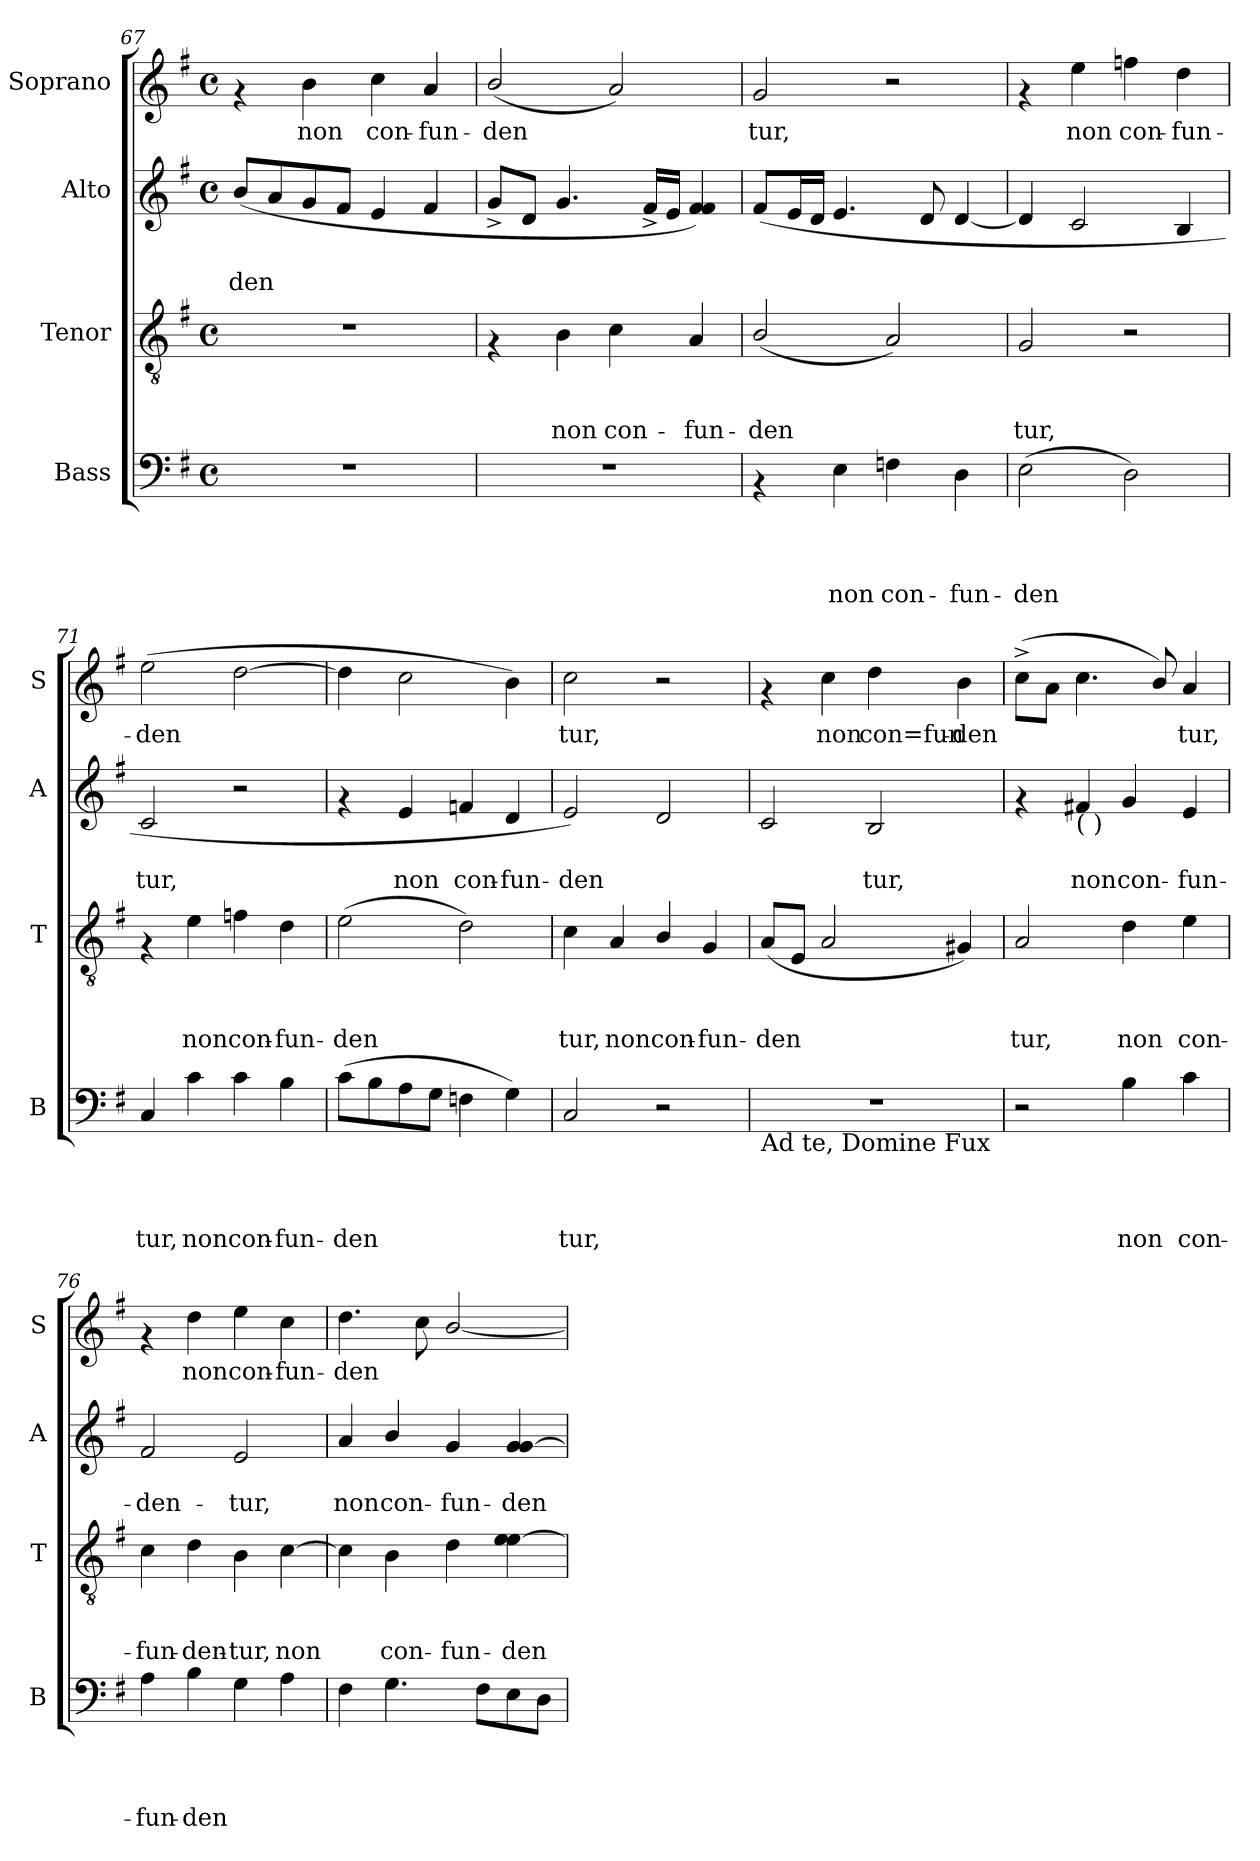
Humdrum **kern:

**kern	**text	**text	**text	**text	**kern	**text	**text	**text	**kern	**text	**text	**kern	**text
*part4	*part4	*part4	*part4	*part4	*part3	*part3	*part3	*part3	*part2	*part2	*part2	*part1	*part1
*staff4	*staff4	*staff4	*staff4	*staff4	*staff3	*staff3	*staff3	*staff3	*staff2	*staff2	*staff2	*staff1	*staff1
*I"Bass	*	*	*	*	*I"Tenor	*	*	*	*I"Alto	*	*	*I"Soprano	*
*I'B	*	*	*	*	*I'T	*	*	*	*I'A	*	*	*I'S	*
*clefF4	*	*	*	*	*clefGv2	*	*	*	*clefG2	*	*	*clefG2	*
*k[f#]	*	*	*	*	*k[f#]	*	*	*	*k[f#]	*	*	*k[f#]	*
*G:	*	*	*	*	*G:	*	*	*	*G:	*	*	*G:	*
*M4/4	*	*	*	*	*M4/4	*	*	*	*M4/4	*	*	*M4/4	*
*met(c)	*	*	*	*	*met(c)	*	*	*	*met(c)	*	*	*met(c)	*
=67	=67	=67	=67	=67	=67	=67	=67	=67	=67	=67	=67	=67	=67
!	!	!	!	!	!	!	!	!	!	!	!LO:LY:b	!	!
1r	.	.	.	.	1r	.	.	.	(<8b/L	.	-den	4rf	.
.	.	.	.	.	.	.	.	.	8a/	.	.	.	.
!	!	!	!	!	!	!	!	!	!	!	!	!	!LO:LY:b
.	.	.	.	.	.	.	.	.	8g/	.	.	4b\	non
.	.	.	.	.	.	.	.	.	8f#/J	.	.	.	.
!	!	!	!	!	!	!	!	!	!	!	!	!	!LO:LY:b
.	.	.	.	.	.	.	.	.	4e/	.	.	4cc\	con-
!	!	!	!	!	!	!	!	!	!	!	!	!	!LO:LY:b
.	.	.	.	.	.	.	.	.	4f#/	.	.	4a/	-fun-
=68	=68	=68	=68	=68	=68	=68	=68	=68	=68	=68	=68	=68	=68
!	!	!	!	!	!	!	!	!	!	!	!	!	!LO:LY:b
1r	.	.	.	.	4rF	.	.	.	8g^</L	.	.	(<2b/	-den
.	.	.	.	.	.	.	.	.	8d/J	.	.	.	.
!	!	!	!	!	!	!	!	!LO:LY:b	!	!	!	!	!
.	.	.	.	.	4B\	.	.	non	4.g/	.	.	.	.
!	!	!	!	!	!	!	!	!LO:LY:b	!	!	!	!	!
.	.	.	.	.	4c\	.	.	con-	.	.	.	2a/)	.
.	.	.	.	.	.	.	.	.	16f#^</LL	.	.	.	.
.	.	.	.	.	.	.	.	.	16e/JJ	.	.	.	.
!	!	!	!	!	!	!	!	!LO:LY:b	!	!	!	!	!
.	.	.	.	.	4A/	.	.	-fun-	4f#/ 4f#/)	.	.	.	.
!!LO:PB:g=z
=69	=69	=69	=69	=69	=69	=69	=69	=69	=69	=69	=69	=69	=69
!	!	!	!	!	!	!	!	!LO:LY:b	!	!	!	!	!LO:LY:b
4rAA	.	.	.	.	(<2B/	.	.	-den	(<8f#/L	.	.	2g/	tur,
.	.	.	.	.	.	.	.	.	16e/L	.	.	.	.
.	.	.	.	.	.	.	.	.	16d/JJ	.	.	.	.
!	!	!	!	!LO:LY:b	!	!	!	!	!	!	!	!	!
4E\	.	.	.	non	.	.	.	.	4.e/	.	.	.	.
!	!	!	!	!LO:LY:b	!	!	!	!	!	!	!	!	!
4Fn\	.	.	.	con-	2A/)	.	.	.	.	.	.	2r	.
.	.	.	.	.	.	.	.	.	8d/	.	.	.	.
!	!	!	!	!LO:LY:b	!	!	!	!	!	!	!	!	!
4D\	.	.	.	-fun-	.	.	.	.	[<4d/	.	.	.	.
=70	=70	=70	=70	=70	=70	=70	=70	=70	=70	=70	=70	=70	=70
!	!	!	!	!LO:LY:b	!	!	!	!LO:LY:b	!	!	!	!	!
(>2E\	.	.	.	-den	2G/	.	.	tur,	4d/]	.	.	4rf	.
!	!	!	!	!	!	!	!	!	!	!	!	!	!LO:LY:b
.	.	.	.	.	.	.	.	.	2c/	.	.	4ee\	non
!	!	!	!	!	!	!	!	!	!	!	!	!	!LO:LY:b
2D\)	.	.	.	.	2r	.	.	.	.	.	.	4ffn\	con-
!	!	!	!	!	!	!	!	!	!	!	!	!	!LO:LY:b
.	.	.	.	.	.	.	.	.	4B/	.	.	4dd\	-fun-
=71	=71	=71	=71	=71	=71	=71	=71	=71	=71	=71	=71	=71	=71
!	!	!	!	!LO:LY:b	!	!	!	!	!	!	!LO:LY:b	!	!LO:LY:b
4C/	.	.	.	tur,	4rF	.	.	.	2c/	.	tur,	(>2ee\	-den
!	!	!	!	!LO:LY:b	!	!	!	!LO:LY:b	!	!	!	!	!
4c\	.	.	.	non	4e\	.	.	non	.	.	.	.	.
!	!	!	!	!LO:LY:b	!	!	!	!LO:LY:b	!	!	!	!	!
4c\	.	.	.	con-	4fn\	.	.	con-	2r	.	.	[>2dd\	.
!	!	!	!	!LO:LY:b	!	!	!	!LO:LY:b	!	!	!	!	!
4B\	.	.	.	-fun-	4d\	.	.	-fun-	.	.	.	.	.
=72	=72	=72	=72	=72	=72	=72	=72	=72	=72	=72	=72	=72	=72
!	!	!	!	!LO:LY:b	!	!	!	!LO:LY:b	!	!	!	!	!
(>8c\L	.	.	.	-den	(>2e\	.	.	-den	4rf	.	.	4dd\]	.
8B\	.	.	.	.	.	.	.	.	.	.	.	.	.
!	!	!	!	!	!	!	!	!	!	!	!LO:LY:b	!	!
8A\	.	.	.	.	.	.	.	.	4e/	.	non	2cc\	.
8G\J	.	.	.	.	.	.	.	.	.	.	.	.	.
!	!	!	!	!	!	!	!	!	!	!	!LO:LY:b	!	!
4Fn\	.	.	.	.	2d\)	.	.	.	4fn/	.	con-	.	.
!	!	!	!	!	!	!	!	!	!	!	!LO:LY:b	!	!
4G\)	.	.	.	.	.	.	.	.	4d/	.	-fun-	4b\)	.
=73	=73	=73	=73	=73	=73	=73	=73	=73	=73	=73	=73	=73	=73
!	!	!	!	!LO:LY:b	!	!	!	!LO:LY:b	!	!	!LO:LY:b	!	!LO:LY:b
2C/	.	.	.	tur,	4c\	.	.	tur,	2e/)	.	-den	2cc\	tur,
!	!	!	!	!	!	!	!	!LO:LY:b	!	!	!	!	!
.	.	.	.	.	4A/	.	.	non	.	.	.	.	.
!	!	!	!	!	!	!	!	!LO:LY:b	!	!	!	!	!
2r	.	.	.	.	4B/	.	.	con-	2d/	.	.	2r	.
!	!	!	!	!	!	!	!	!LO:LY:b	!	!	!	!	!
.	.	.	.	.	4G/	.	.	-fun-	.	.	.	.	.
!!LO:PB:g=z
=74	=74	=74	=74	=74	=74	=74	=74	=74	=74	=74	=74	=74	=74
!LO:TX:b:t=Ad te, Domine Fux	!	!	!	!	!	!	!	!	!	!	!	!	!
!	!	!	!	!	!	!	!	!LO:LY:b	!	!	!	!	!
1r	.	.	.	.	(<8A/L	.	.	-den	2c/	.	.	4rf	.
.	.	.	.	.	8E/J	.	.	.	.	.	.	.	.
!	!	!	!	!	!	!	!	!	!	!	!	!	!LO:LY:b
.	.	.	.	.	2A/	.	.	.	.	.	.	4cc\	non
!	!	!	!	!	!	!	!	!	!	!	!LO:LY:b	!	!LO:LY:b
.	.	.	.	.	.	.	.	.	2B/	.	tur,	4dd\	con=fun-
!	!	!	!	!	!	!	!	!	!	!	!	!	!LO:LY:b
.	.	.	.	.	4G#X/)	.	.	.	.	.	.	4b\	-den
=75	=75	=75	=75	=75	=75	=75	=75	=75	=75	=75	=75	=75	=75
!	!	!	!	!	!	!	!	!LO:LY:b	!	!	!	!	!
2r	.	.	.	.	2A/	.	.	tur,	4rf	.	.	(>8cc^>\L	.
.	.	.	.	.	.	.	.	.	.	.	.	8a\J	.
!	!	!	!	!	!	!	!	!	!LO:TX:b:t=( )	!	!	!	!
!	!	!	!	!	!	!	!	!	!	!	!LO:LY:b	!	!
.	.	.	.	.	.	.	.	.	4f#X/	.	non	4.cc\	.
!	!	!	!	!LO:LY:b	!	!	!	!LO:LY:b	!	!	!LO:LY:b	!	!
4B\	.	.	.	non	4d\	.	.	non	4g/	.	con-	.	.
.	.	.	.	.	.	.	.	.	.	.	.	8b/)	.
!	!	!	!	!LO:LY:b	!	!	!	!LO:LY:b	!	!	!LO:LY:b	!	!LO:LY:b
4c\	.	.	.	con-	4e\	.	.	con-	4e/	.	-fun-	4a/	tur,
=76	=76	=76	=76	=76	=76	=76	=76	=76	=76	=76	=76	=76	=76
!	!	!	!	!LO:LY:b	!	!	!	!LO:LY:b	!	!	!LO:LY:b	!	!
4A\	.	.	.	-fun-	4c\	.	.	-fun-	2f#/	.	-den-	4rf	.
!	!	!	!	!LO:LY:b	!	!	!	!LO:LY:b	!	!	!	!	!LO:LY:b
4B\	.	.	.	-den	4d\	.	.	-den-	.	.	.	4dd\	non
!	!	!	!	!	!	!	!	!LO:LY:b	!	!	!LO:LY:b	!	!LO:LY:b
4G\	.	.	.	.	4B\	.	.	-tur,	2e/	.	-tur,	4ee\	con-
!	!	!	!	!	!	!	!	!LO:LY:b	!	!	!	!	!LO:LY:b
4A\	.	.	.	.	[>4c\	.	.	non	.	.	.	4cc\	-fun-
=77	=77	=77	=77	=77	=77	=77	=77	=77	=77	=77	=77	=77	=77
!	!	!	!	!	!	!	!	!	!	!	!LO:LY:b	!	!LO:LY:b
4F#\	.	.	.	.	4c\]	.	.	.	4a/	.	non	4.dd\	-den
!	!	!	!	!	!	!	!	!LO:LY:b	!	!	!LO:LY:b	!	!
4.G\	.	.	.	.	4B\	.	.	con-	4b/	.	con-	.	.
.	.	.	.	.	.	.	.	.	.	.	.	8cc\	.
!	!	!	!	!	!	!	!	!LO:LY:b	!	!	!LO:LY:b	!	!
.	.	.	.	.	4d\	.	.	-fun-	4g/	.	-fun-	[<2b/	.
8F#\L	.	.	.	.	.	.	.	.	.	.	.	.	.
!	!	!	!	!	!	!	!	!LO:LY:b	!	!	!LO:LY:b	!	!
8E\	.	.	.	.	4e\ [>4e\	.	.	-den	4g/ [<4g/	.	-den	.	.
8D\J	.	.	.	.	.	.	.	.	.	.	.	.	.
=	=	=	=	=	=	=	=	=	=	=	=	=	=
*-	*-	*-	*-	*-	*-	*-	*-	*-	*-	*-	*-	*-	*-
